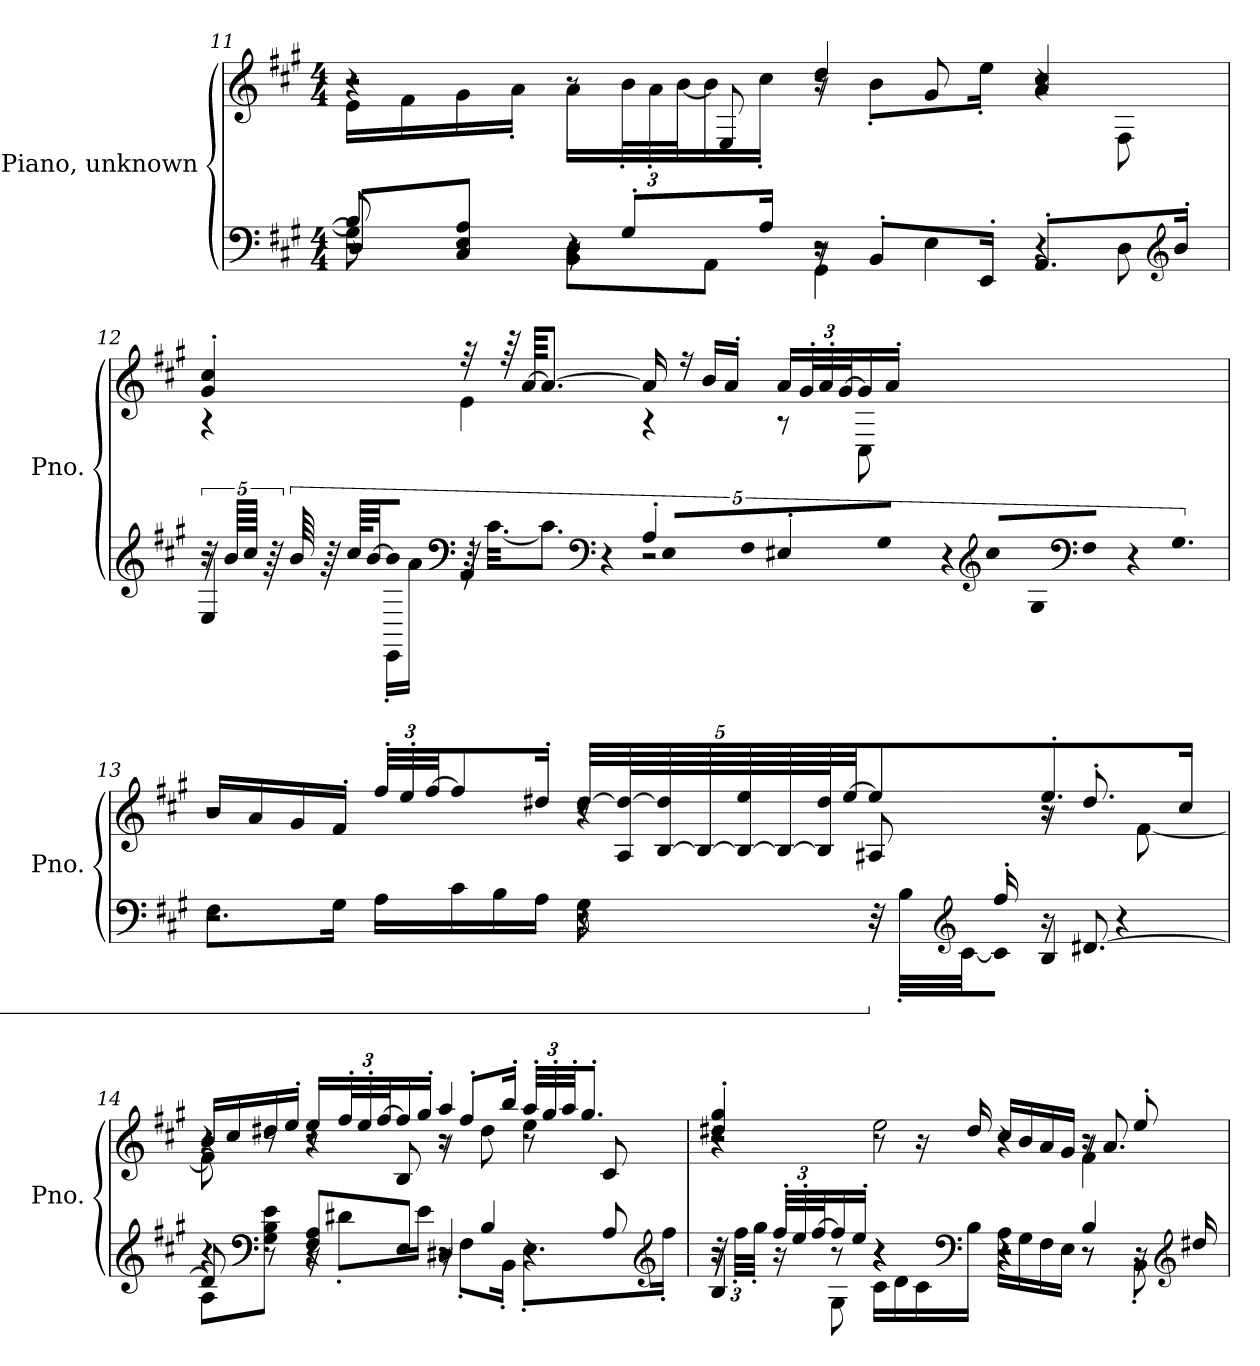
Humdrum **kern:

**kern	**kern
*part1	*part1
*staff2	*staff1
*I"Piano, unknown	*
*I'Pno.	*
*clefF4	*clefG2
*k[f#c#g#]	*k[f#c#g#]
*M4/4	*M4/4
=11	=11
*^	*^
*	*^	*	*^
*	*	*^	*	*	*
8B/]	2r	8D/L	8G#\]	2r	16e\LL	4r
.	.	.	.	.	16f#\	.
8r	.	8C#/ 8E/ 8A/J	8r	.	16g#\	.
.	.	.	.	.	16a'\JJ	.
4r	.	16r	8BB\ 8D\L	.	16a\LL	8r
*	*	*	*	*	*Xbrackettup	*
.	.	8G#'/L	.	.	48b'\L	.
.	.	.	.	.	48a'\	.
.	.	.	.	.	[48b\J	.
.	.	.	8AA\J	.	16b\]	8E/
.	.	16A/Jk	.	.	16cc#'\JJ	.
2r	8r	16r	4GG#\	8r	16r	4dd/
.	.	8BB'/L	.	.	8b'\L	.
.	4E\	.	.	8g#/	.	.
.	.	16EE'/Jk	.	.	16ee'\Jk	.
.	.	8.AA'/L	4r	4a/ 4cc#/	8r	4r
.	8D\	.	.	.	8F#\	.
*clefG2	*	*	*	*	*	*
.	.	16b'/Jk	.	.	.	.
*	*	*v	*v	*	*	*
*	*	*	*	*v	*v
!!LO:LB:g=z
=12	=12	=12	=12	=12
40r	8r	4E/	4g#/' 4cc#/'	4r
80b/LLLL	.	.	.	.
80cc#/JJJJ	.	.	.	.
80r	.	.	.	.
80b/	.	.	.	.
80r	.	.	.	.
80cc#/KLLL	.	.	.	.
[40b/JJ	.	.	.	.
8b/J]	16EE'\LL	.	.	.
.	16a\JJ	.	.	.
*clefF4	*	*	*	*
16r	64r	4AA/	32r	4e\
.	[32.c#\KKL	.	.	.
.	.	.	64r	.
.	.	.	[64a/KKKL	.
16E/LL	8.c#\J]	.	8.a/J_	.
16F#/	.	.	.	.
16G#/JJ	.	.	.	.
16r	2r	4A'/	16a/]	4r
*clefG2	*	*	*	*
16cc#/LL	.	.	16r	.
16G#/	.	.	16b/LL	.
*clefF4	*	*	*	*
16F#/JJ	.	.	16a'/JJ	.
16r	.	4E#X'/	16a/LL	8r
8.G#/	.	.	48g#'/L	.
.	.	.	48a'/	.
.	.	.	[48g#/J	.
.	.	.	16g#/]	8C#\
.	.	.	16a'/JJ	.
!!LO:LB:g=z
=13	=13	=13	=13	=13
*	*	*	*	*^
2r	8.F#\L	2r	16b/LL	2r	2r
.	.	.	16a/	.	.
.	.	.	16g#/	.	.
.	16G#\Jk	.	16f#'/JJ	.	.
.	16A\LL	.	48ff#'/LLL	.	.
.	.	.	48ee'/	.	.
.	.	.	[48ff#/JJ	.	.
.	16c#\	.	8ff#/]	.	.
.	16B\	.	.	.	.
.	16A\JJ	.	16dd#X'/Jk	.	.
4r	8G#\	8r	[40dd#/LLL	4r	8r
.	.	.	80A/ 80dd#/_L	.	.
.	.	.	[80B/ 80dd#/]	.	.
.	.	.	80B/_	.	.
.	.	.	80B/_ 80ee/	.	.
.	.	.	80B/_	.	.
.	.	.	80B/] 80dd#/J	.	.
.	.	.	[40ee/JJ	.	.
.	48r	16r	8ee/]	.	8A#X/
.	48B'\LLL	.	.	.	.
*clefG2	*	*	*	*	*
.	[48c#\J	.	.	.	.
.	16c#\JJ]	16ff#'/	.	.	.
16r	4r	4B/	8.ee'/	8r	16r
[8.d#X/	.	.	.	.	8.dd#'/
.	.	.	.	[8f#\	.
.	.	.	16cc#/Jk	.	.
!!LO:PB:g=z	!!	!!
=14	=14	=14	=14	=14	=14
8d#/]	8A\L	4r	16b/LL	8f#\]	4r
.	.	.	16cc#/	.	.
*clefF4	*	*	*	*	*
8r	8G#\ 8B\ 8e\J	.	16dd#X/	8r	.
.	.	.	16ee'/JJ	.	.
4r	16r	8F#/ 8A/L	16ee/LL	4r	8r
.	8d#X'\L	.	48ff#'/L	.	.
.	.	.	48ee'/	.	.
.	.	.	[48ff#/J	.	.
.	.	8E/J	16ff#/]	.	8B/
.	16e\Jk	.	16gg#'/JJ	.	.
8r	16r	4D#X/	16r	8r	4aa/
.	8F#'\L	.	8ff#'/L	.	.
4B/	.	.	.	8dd#\	.
.	16BB'\Jk	.	16bb'/Jk	.	.
.	8.E'\L	4r	48aa'/LLL	4ee\	8r
.	.	.	48gg#'/	.	.
.	.	.	48aa'/JJ	.	.
.	.	.	8.gg#'/J	.	.
8A/	.	.	.	.	8c#/
*clefG2	*	*	*	*	*
.	16ff#'\Jk	.	.	.	.
!!LO:LB:g=z	!!	!!
=15	=15	=15	=15	=15	=15
*	*	*^	*	*	*
16r	48r	4B/	8r	4dd#X/' 4gg#/'	4r	2r
.	48ff#'\LLL	.	.	.	.	.
.	48gg#'\JJJ	.	.	.	.	.
*Xbrackettup	*	*	*	*	*	*
48ff#'/LLL	16r	.	.	.	.	.
48ee'/	.	.	.	.	.	.
[48ff#/J	.	.	.	.	.	.
16ff#/]	8r	.	8G#\	.	.	.
16ee'/JJ	.	.	.	.	.	.
4r	16c#\LL	4r	4r	8r	2ee\	.
.	16d\	.	.	.	.	.
.	16c#\	.	.	16r	.	.
*clefF4	*	*	*	*	*	*
.	16B\JJ	.	.	16dd#/	.	.
4r	16A\LL	4r	2r	16cc#/LL	.	4r
.	16G#\	.	.	16b/	.	.
.	16F#\	.	.	16a/	.	.
.	16E\JJ	.	.	16g#/JJ	.	.
8r	8r	4B/	.	8r	4f#\	16r
.	.	.	.	.	.	8.a/
16r	8BB'\	.	.	8ee'/	.	.
*clefG2	*	*	*	*	*	*
16dd#X/	.	.	.	.	.	.
*v	*v	*v	*v	*	*	*
*	*v	*v	*v
=	=
*-	*-
